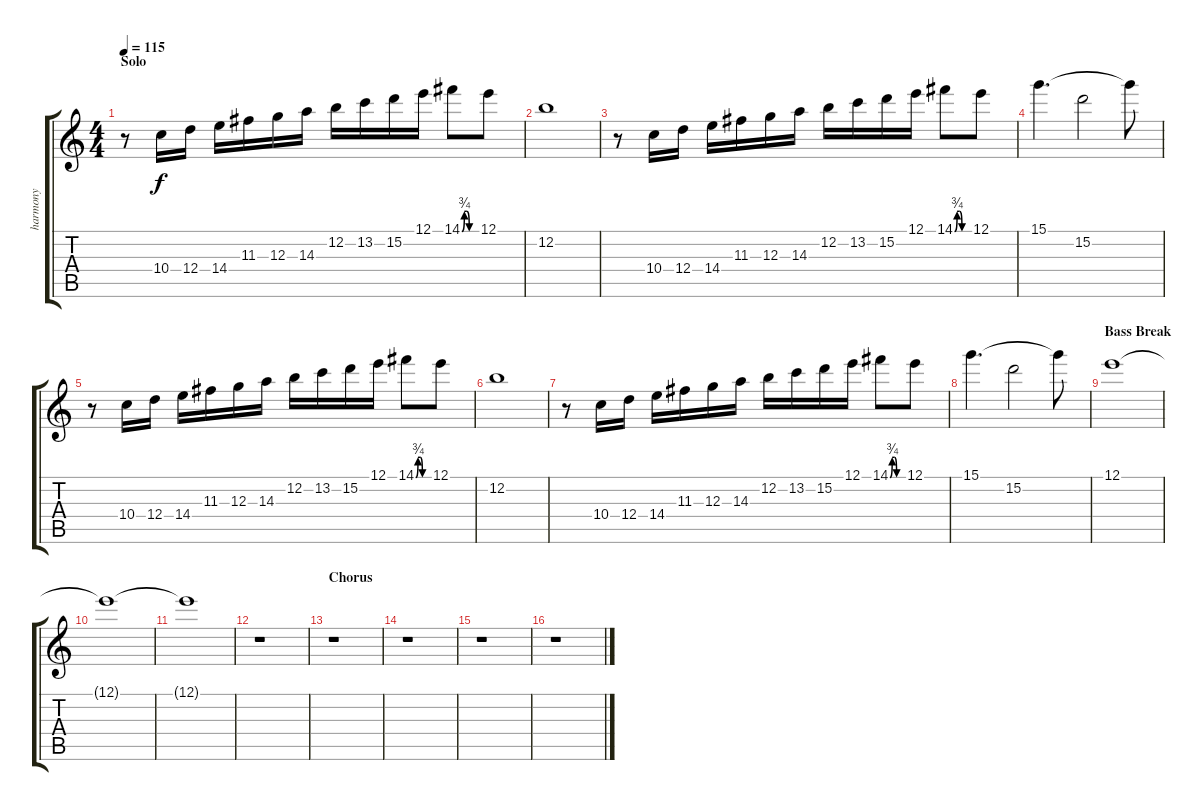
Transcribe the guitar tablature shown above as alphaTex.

\track ("harmony" "harmony") {instrument distortionguitar}
\staff {score tabs}
\tuning (E4 B3 G3 D3 A2 E2) {hide}
\ts (4 4)
\section ("" "Solo")
\tempo 115
\clef g2
\ks c
r.8{dy f} 10.4.16 12.4.16 14.4.16 11.3.16 12.3.16 14.3.16 12.2.16 13.2.16 15.2.16 12.1.16 14.1{be (custom 0 0 10 3 20 3 30 0 60 0)}.8 12.1.8 |
12.2.1 |
r.8 10.4.16 12.4.16 14.4.16 11.3.16 12.3.16 14.3.16 12.2.16 13.2.16 15.2.16 12.1.16 14.1{be (custom 0 0 10 3 20 3 30 0 60 0)}.8 12.1.8 |
15.1.4{d} 15.2.2 15.1{t}.8 |
r.8 10.4.16 12.4.16 14.4.16 11.3.16 12.3.16 14.3.16 12.2.16 13.2.16 15.2.16 12.1.16 14.1{be (custom 0 0 10 3 20 3 30 0 60 0)}.8 12.1.8 |
12.2.1 |
r.8 10.4.16 12.4.16 14.4.16 11.3.16 12.3.16 14.3.16 12.2.16 13.2.16 15.2.16 12.1.16 14.1{be (custom 0 0 10 3 20 3 30 0 60 0)}.8 12.1.8 |
15.1.4{d} 15.2.2 15.1{t}.8 |
\section ("" "Bass Break")
12.1.1 |
12.1{t}.1 |
12.1{t}.1 |
r.1 |
\section ("" "Chorus")
r.1 |
r.1 |
r.1 |
r.1
